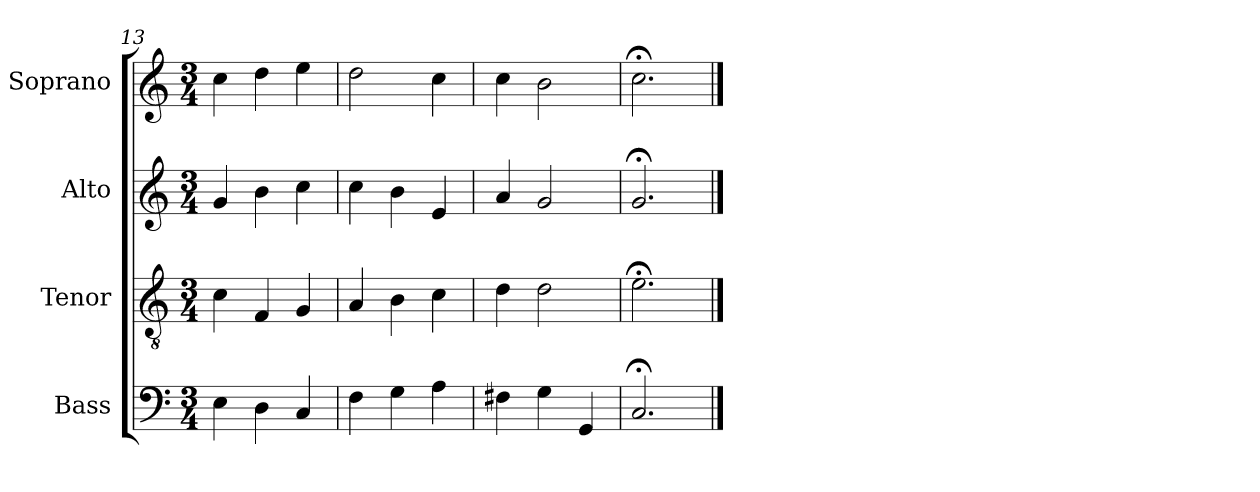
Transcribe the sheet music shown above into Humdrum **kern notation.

**kern	**kern	**kern	**kern
*part4	*part3	*part2	*part1
*staff4	*staff3	*staff2	*staff1
*I"Bass	*I"Tenor	*I"Alto	*I"Soprano
*I'B	*I'T	*I'A	*I'S
*clefF4	*clefGv2	*clefG2	*clefG2
*k[]	*k[]	*k[]	*k[]
*C:	*C:	*C:	*C:
*M3/4	*M3/4	*M3/4	*M3/4
*MM100	*MM100	*MM100	*MM100
=13	=13	=13	=13
4E	4c	4g	4cc
4D	4F	4b	4dd
4C	4G	4cc	4ee
=14	=14	=14	=14
4F	4A	4cc	2dd
4G	4B	4b	.
4A	4c	4e	4cc
=15	=15	=15	=15
4F#X	4d	4a	4cc
4G	2d	2g	2b
4GG	.	.	.
=16	=16	=16	=16
2.C;<	2.e;<	2.g;<	2.cc;<
==	==	==	==
*-	*-	*-	*-
